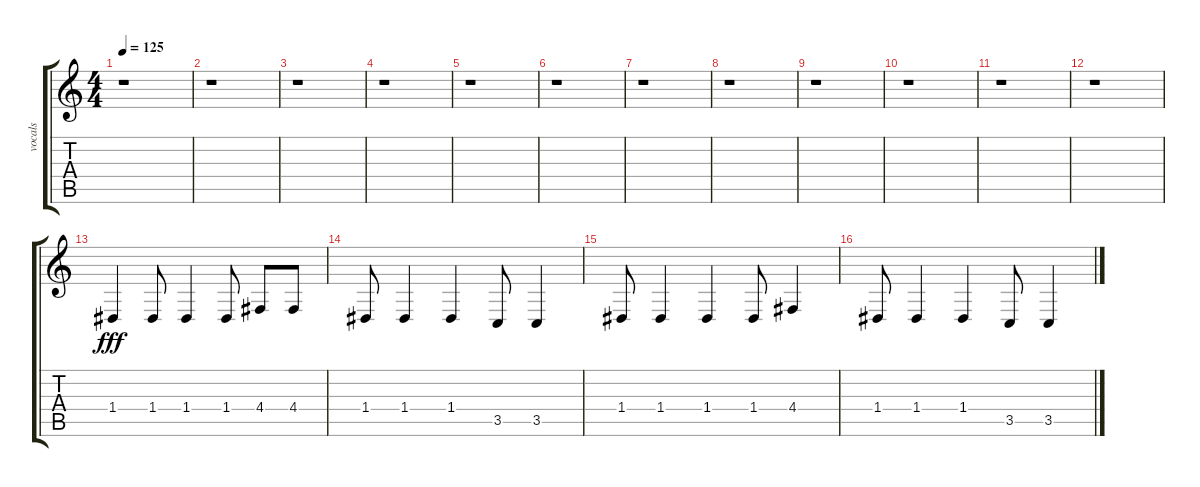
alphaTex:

\track ("vocals" "vocals") {instrument synthbrass1}
\staff {score tabs}
\tuning (E4 B3 G3 D3 A2 E2) {hide}
\ts (4 4)
\tempo 125
\clef g2
\ks c
r.1{dy fff instrument synthbrass1} |
r.1 |
r.1 |
r.1 |
r.1 |
r.1 |
r.1 |
r.1 |
r.1 |
r.1 |
r.1 |
r.1 |
1.4.4 1.4.8 1.4.4 1.4.8 4.4.8 4.4.8 |
1.4.8 1.4.4 1.4.4 3.5.8 3.5.4 |
1.4.8 1.4.4 1.4.4 1.4.8 4.4.4 |
1.4.8 1.4.4 1.4.4 3.5.8 3.5.4
